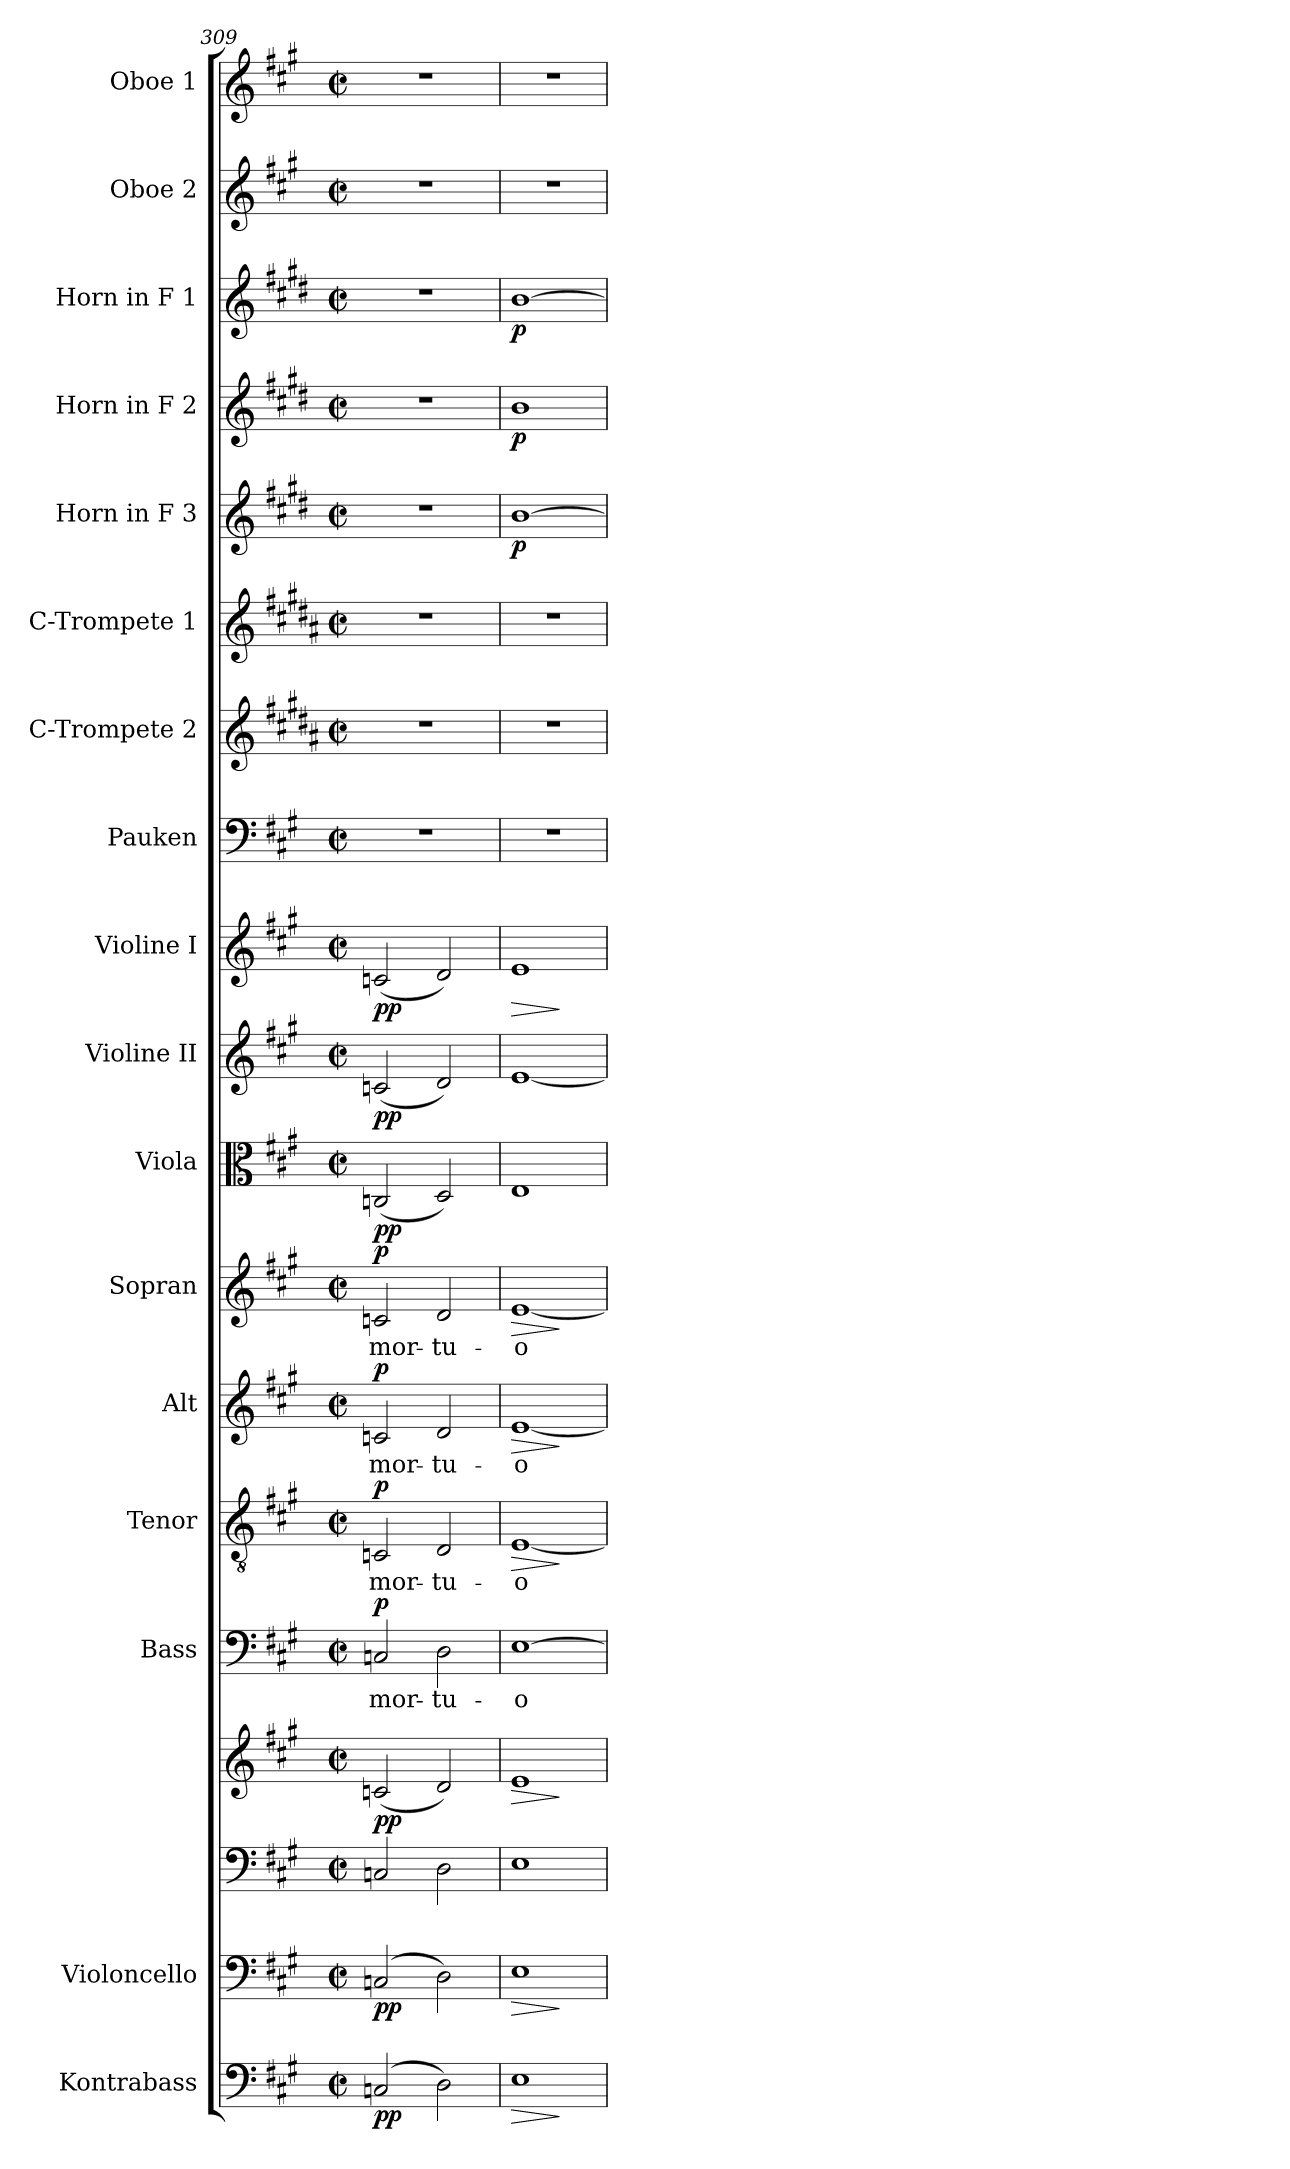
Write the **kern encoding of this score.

**kern	**dynam	**kern	**dynam	**kern	**kern	**dynam	**kern	**text	**dynam	**kern	**text	**dynam	**kern	**text	**dynam	**kern	**text	**dynam	**kern	**dynam	**kern	**dynam	**kern	**dynam	**kern	**kern	**kern	**kern	**dynam	**kern	**dynam	**kern	**dynam	**kern	**kern
*part18	*part18	*part17	*part17	*part16	*part16	*part16	*part15	*part15	*part15	*part14	*part14	*part14	*part13	*part13	*part13	*part12	*part12	*part12	*part11	*part11	*part10	*part10	*part9	*part9	*part8	*part7	*part6	*part5	*part5	*part4	*part4	*part3	*part3	*part2	*part1
*staff19	*staff19	*staff18	*staff18	*staff17	*staff16	*staff16/17	*staff15	*staff15	*staff15	*staff14	*staff14	*staff14	*staff13	*staff13	*staff13	*staff12	*staff12	*staff12	*staff11	*staff11	*staff10	*staff10	*staff9	*staff9	*staff8	*staff7	*staff6	*staff5	*staff5	*staff4	*staff4	*staff3	*staff3	*staff2	*staff1
*I"Kontrabass	*	*I"Violoncello	*	*	*	*	*I"Bass	*	*	*I"Tenor	*	*	*I"Alt	*	*	*I"Sopran	*	*	*I"Viola	*	*I"Violine II	*	*I"Violine I	*	*I"Pauken	*I"C-Trompete 2	*I"C-Trompete 1	*I"Horn in F 3	*	*I"Horn in F 2	*	*I"Horn in F 1	*	*I"Oboe 2	*I"Oboe 1
*I'Kb.	*	*I'Vc.	*	*	*	*	*I'B.	*	*	*I'T.	*	*	*I'A.	*	*	*I'S.	*	*	*I'Vla.	*	*I'Vl. II	*	*I'Vl. I	*	*I'Pk.	*I'C Trp. 2	*I'C Trp. 1	*	*	*	*	*	*	*I'Ob. 2	*I'Ob. 1
*clefF4	*	*clefF4	*	*clefF4	*clefG2	*	*clefF4	*	*	*clefGv2	*	*	*clefG2	*	*	*clefG2	*	*	*clefC3	*	*clefG2	*	*clefG2	*	*clefF4	*clefG2	*clefG2	*clefG2	*	*clefG2	*	*clefG2	*	*clefG2	*clefG2
*ITrd7c12	*	*	*	*	*	*	*	*	*	*	*	*	*	*	*	*	*	*	*	*	*	*	*	*	*	*ITrd1c2	*ITrd1c2	*ITrd4c7	*	*ITrd4c7	*	*ITrd4c7	*	*	*
*k[f#c#g#]	*	*k[f#c#g#]	*	*k[f#c#g#]	*k[f#c#g#]	*	*k[f#c#g#]	*	*	*k[f#c#g#]	*	*	*k[f#c#g#]	*	*	*k[f#c#g#]	*	*	*k[f#c#g#]	*	*k[f#c#g#]	*	*k[f#c#g#]	*	*k[f#c#g#]	*k[f#c#g#]	*k[f#c#g#]	*k[f#c#g#]	*	*k[f#c#g#]	*	*k[f#c#g#]	*	*k[f#c#g#]	*k[f#c#g#]
*A:	*	*A:	*	*A:	*A:	*	*A:	*	*	*A:	*	*	*A:	*	*	*A:	*	*	*A:	*	*A:	*	*A:	*	*A:	*A:	*A:	*A:	*	*A:	*	*A:	*	*A:	*A:
*M2/2	*	*M2/2	*	*M2/2	*M2/2	*	*M2/2	*	*	*M2/2	*	*	*M2/2	*	*	*M2/2	*	*	*M2/2	*	*M2/2	*	*M2/2	*	*M2/2	*M2/2	*M2/2	*M2/2	*	*M2/2	*	*M2/2	*	*M2/2	*M2/2
*met(c|)	*	*met(c|)	*	*met(c|)	*met(c|)	*	*met(c|)	*	*	*met(c|)	*	*	*met(c|)	*	*	*met(c|)	*	*	*met(c|)	*	*met(c|)	*	*met(c|)	*	*met(c|)	*met(c|)	*met(c|)	*met(c|)	*	*met(c|)	*	*met(c|)	*	*met(c|)	*met(c|)
=309	=309	=309	=309	=309	=309	=309	=309	=309	=309	=309	=309	=309	=309	=309	=309	=309	=309	=309	=309	=309	=309	=309	=309	=309	=309	=309	=309	=309	=309	=309	=309	=309	=309	=309	=309
!	!LO:DY:b	!	!LO:DY:b	!	!	!LO:DY:b	!	!LO:LY:b	!LO:DY:a	!	!LO:LY:b	!LO:DY:a	!	!LO:LY:b	!LO:DY:a	!	!LO:LY:b	!LO:DY:a	!	!LO:DY:b	!	!LO:DY:b	!	!LO:DY:b	!	!	!	!	!	!	!	!	!	!	!
(2CCn/	pp	(2Cn/	pp	2Cn/	(<2cn/	pp	2Cn/	mor-	p	2Cn/	mor-	p	2cn/	mor-	p	2cn/	mor-	p	(<2Cn/	pp	(<2cn/	pp	(<2cn/	pp	1r	1r	1r	1r	.	1r	.	1r	.	1r	1r
!	!	!	!	!	!	!	!	!LO:LY:b	!	!	!LO:LY:b	!	!	!LO:LY:b	!	!	!LO:LY:b	!	!	!	!	!	!	!	!	!	!	!	!	!	!	!	!	!	!
2DD\)	.	2D\)	.	2D\	2d/)	.	2D\	-tu-	.	2D/	-tu-	.	2d/	-tu-	.	2d/	-tu-	.	2D/)	.	2d/)	.	2d/)	.	.	.	.	.	.	.	.	.	.	.	.
=310	=310	=310	=310	=310	=310	=310	=310	=310	=310	=310	=310	=310	=310	=310	=310	=310	=310	=310	=310	=310	=310	=310	=310	=310	=310	=310	=310	=310	=310	=310	=310	=310	=310	=310	=310
!	!LO:HP:b	!	!LO:HP:b	!	!	!LO:HP:b	!	!LO:LY:b	!	!	!LO:LY:b	!LO:HP:b	!	!LO:LY:b	!LO:HP:b	!	!LO:LY:b	!LO:HP:b	!	!	!	!	!	!LO:HP:b	!	!	!	!	!LO:DY:b	!	!LO:DY:b	!	!LO:DY:b	!	!
1EE	>	1E	>	1E	1e	>	[1E	-o-	.	[1E	-o-	>	[1e	-o-	>	[1e	-o-	>	1E	.	[1e	.	1e	>	1r	1r	1r	[1e	p	1e	p	[1e	p	1r	1r
.	]	.	]	.	.	]	.	.	.	.	.	]	.	.	]	.	.	]	.	.	.	.	.	]	.	.	.	.	.	.	.	.	.	.	.
=	=	=	=	=	=	=	=	=	=	=	=	=	=	=	=	=	=	=	=	=	=	=	=	=	=	=	=	=	=	=	=	=	=	=	=
*-	*-	*-	*-	*-	*-	*-	*-	*-	*-	*-	*-	*-	*-	*-	*-	*-	*-	*-	*-	*-	*-	*-	*-	*-	*-	*-	*-	*-	*-	*-	*-	*-	*-	*-	*-
